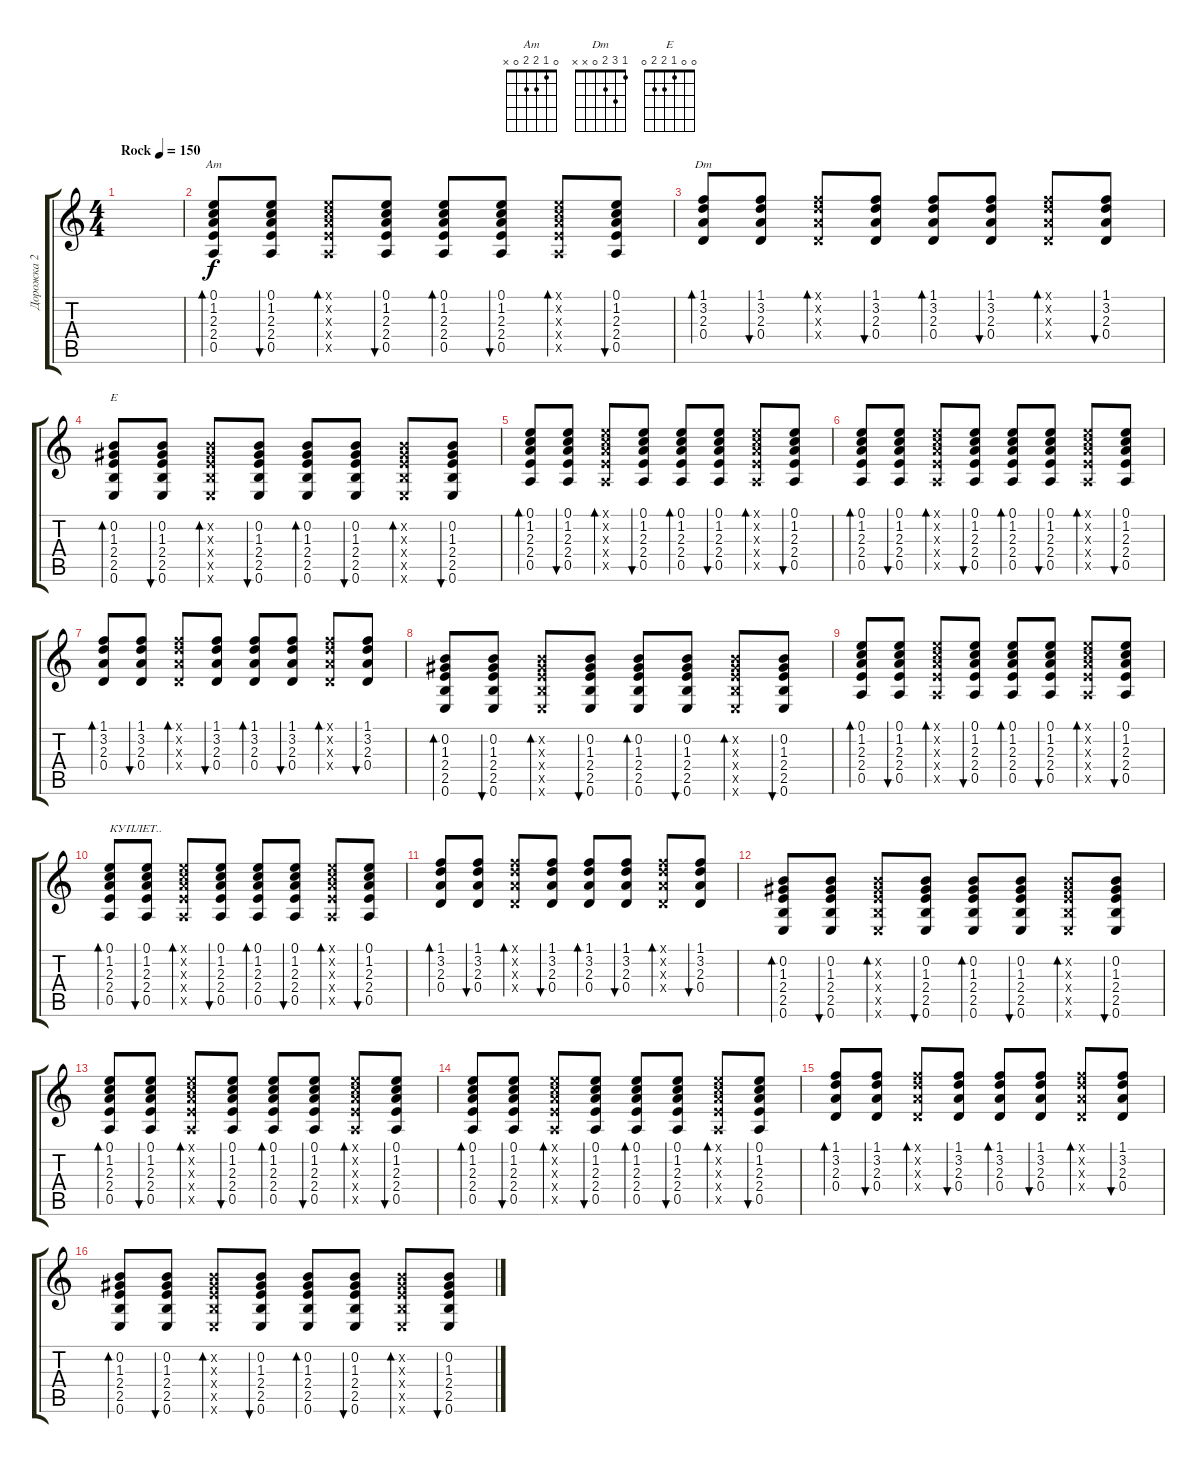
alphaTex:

\track ("Дорожка 2" "Дорожка 2") {instrument acousticguitarsteel}
\staff {score tabs}
\tuning (E4 B3 G3 D3 A2 E2) {hide}
\chord ("Am" 0 1 2 2 0 x)
\chord ("Dm" 1 3 2 0 x x)
\chord ("E" 0 0 1 2 2 0)
\ts (4 4)
\tempo (150 "Rock")
\clef g2
\ks c
|
(0.1 1.2 2.3 2.4 0.5).8{bd 30 ch "Am"} (0.1 1.2 2.3 2.4 0.5).8{bu 30} (0.1{x} 1.2{x} 2.3{x} 2.4{x} 0.5{x}).8{bd 30} (0.1 1.2 2.3 2.4 0.5).8{bu 30} (0.1 1.2 2.3 2.4 0.5).8{bd 30} (0.1 1.2 2.3 2.4 0.5).8{bu 30} (0.1{x} 1.2{x} 2.3{x} 2.4{x} 0.5{x}).8{bd 30} (0.1 1.2 2.3 2.4 0.5).8{bu 30} |
(1.1 3.2 2.3 0.4).8{bd 30 ch "Dm"} (1.1 3.2 2.3 0.4).8{bu 30} (1.1{x} 3.2{x} 2.3{x} 0.4{x}).8{bd 30} (1.1 3.2 2.3 0.4).8{bu 30} (1.1 3.2 2.3 0.4).8{bd 30} (1.1 3.2 2.3 0.4).8{bu 30} (1.1{x} 3.2{x} 2.3{x} 0.4{x}).8{bd 30} (1.1 3.2 2.3 0.4).8{bu 30} |
(0.2 1.3 2.4 2.5 0.6).8{bd 30 ch "E"} (0.2 1.3 2.4 2.5 0.6).8{bu 30} (0.2{x} 1.3{x} 2.4{x} 2.5{x} 0.6{x}).8{bd 30} (0.2 1.3 2.4 2.5 0.6).8{bu 30} (0.2 1.3 2.4 2.5 0.6).8{bd 30} (0.2 1.3 2.4 2.5 0.6).8{bu 30} (0.2{x} 1.3{x} 2.4{x} 2.5{x} 0.6{x}).8{bd 30} (0.2 1.3 2.4 2.5 0.6).8{bu 30} |
(0.1 1.2 2.3 2.4 0.5).8{bd 30} (0.1 1.2 2.3 2.4 0.5).8{bu 30} (0.1{x} 1.2{x} 2.3{x} 2.4{x} 0.5{x}).8{bd 30} (0.1 1.2 2.3 2.4 0.5).8{bu 30} (0.1 1.2 2.3 2.4 0.5).8{bd 30} (0.1 1.2 2.3 2.4 0.5).8{bu 30} (0.1{x} 1.2{x} 2.3{x} 2.4{x} 0.5{x}).8{bd 30} (0.1 1.2 2.3 2.4 0.5).8{bu 30} |
(0.1 1.2 2.3 2.4 0.5).8{bd 30} (0.1 1.2 2.3 2.4 0.5).8{bu 30} (0.1{x} 1.2{x} 2.3{x} 2.4{x} 0.5{x}).8{bd 30} (0.1 1.2 2.3 2.4 0.5).8{bu 30} (0.1 1.2 2.3 2.4 0.5).8{bd 30} (0.1 1.2 2.3 2.4 0.5).8{bu 30} (0.1{x} 1.2{x} 2.3{x} 2.4{x} 0.5{x}).8{bd 30} (0.1 1.2 2.3 2.4 0.5).8{bu 30} |
(1.1 3.2 2.3 0.4).8{bd 30} (1.1 3.2 2.3 0.4).8{bu 30} (1.1{x} 3.2{x} 2.3{x} 0.4{x}).8{bd 30} (1.1 3.2 2.3 0.4).8{bu 30} (1.1 3.2 2.3 0.4).8{bd 30} (1.1 3.2 2.3 0.4).8{bu 30} (1.1{x} 3.2{x} 2.3{x} 0.4{x}).8{bd 30} (1.1 3.2 2.3 0.4).8{bu 30} |
(0.2 1.3 2.4 2.5 0.6).8{bd 30} (0.2 1.3 2.4 2.5 0.6).8{bu 30} (0.2{x} 1.3{x} 2.4{x} 2.5{x} 0.6{x}).8{bd 30} (0.2 1.3 2.4 2.5 0.6).8{bu 30} (0.2 1.3 2.4 2.5 0.6).8{bd 30} (0.2 1.3 2.4 2.5 0.6).8{bu 30} (0.2{x} 1.3{x} 2.4{x} 2.5{x} 0.6{x}).8{bd 30} (0.2 1.3 2.4 2.5 0.6).8{bu 30} |
(0.1 1.2 2.3 2.4 0.5).8{bd 30} (0.1 1.2 2.3 2.4 0.5).8{bu 30} (0.1{x} 1.2{x} 2.3{x} 2.4{x} 0.5{x}).8{bd 30} (0.1 1.2 2.3 2.4 0.5).8{bu 30} (0.1 1.2 2.3 2.4 0.5).8{bd 30} (0.1 1.2 2.3 2.4 0.5).8{bu 30} (0.1{x} 1.2{x} 2.3{x} 2.4{x} 0.5{x}).8{bd 30} (0.1 1.2 2.3 2.4 0.5).8{bu 30} |
(0.1 1.2 2.3 2.4 0.5).8{bd 30 txt "КУПЛЕТ.."} (0.1 1.2 2.3 2.4 0.5).8{bu 30} (0.1{x} 1.2{x} 2.3{x} 2.4{x} 0.5{x}).8{bd 30} (0.1 1.2 2.3 2.4 0.5).8{bu 30} (0.1 1.2 2.3 2.4 0.5).8{bd 30} (0.1 1.2 2.3 2.4 0.5).8{bu 30} (0.1{x} 1.2{x} 2.3{x} 2.4{x} 0.5{x}).8{bd 30} (0.1 1.2 2.3 2.4 0.5).8{bu 30} |
(1.1 3.2 2.3 0.4).8{bd 30} (1.1 3.2 2.3 0.4).8{bu 30} (1.1{x} 3.2{x} 2.3{x} 0.4{x}).8{bd 30} (1.1 3.2 2.3 0.4).8{bu 30} (1.1 3.2 2.3 0.4).8{bd 30} (1.1 3.2 2.3 0.4).8{bu 30} (1.1{x} 3.2{x} 2.3{x} 0.4{x}).8{bd 30} (1.1 3.2 2.3 0.4).8{bu 30} |
(0.2 1.3 2.4 2.5 0.6).8{bd 30} (0.2 1.3 2.4 2.5 0.6).8{bu 30} (0.2{x} 1.3{x} 2.4{x} 2.5{x} 0.6{x}).8{bd 30} (0.2 1.3 2.4 2.5 0.6).8{bu 30} (0.2 1.3 2.4 2.5 0.6).8{bd 30} (0.2 1.3 2.4 2.5 0.6).8{bu 30} (0.2{x} 1.3{x} 2.4{x} 2.5{x} 0.6{x}).8{bd 30} (0.2 1.3 2.4 2.5 0.6).8{bu 30} |
(0.1 1.2 2.3 2.4 0.5).8{bd 30} (0.1 1.2 2.3 2.4 0.5).8{bu 30} (0.1{x} 1.2{x} 2.3{x} 2.4{x} 0.5{x}).8{bd 30} (0.1 1.2 2.3 2.4 0.5).8{bu 30} (0.1 1.2 2.3 2.4 0.5).8{bd 30} (0.1 1.2 2.3 2.4 0.5).8{bu 30} (0.1{x} 1.2{x} 2.3{x} 2.4{x} 0.5{x}).8{bd 30} (0.1 1.2 2.3 2.4 0.5).8{bu 30} |
(0.1 1.2 2.3 2.4 0.5).8{bd 30} (0.1 1.2 2.3 2.4 0.5).8{bu 30} (0.1{x} 1.2{x} 2.3{x} 2.4{x} 0.5{x}).8{bd 30} (0.1 1.2 2.3 2.4 0.5).8{bu 30} (0.1 1.2 2.3 2.4 0.5).8{bd 30} (0.1 1.2 2.3 2.4 0.5).8{bu 30} (0.1{x} 1.2{x} 2.3{x} 2.4{x} 0.5{x}).8{bd 30} (0.1 1.2 2.3 2.4 0.5).8{bu 30} |
(1.1 3.2 2.3 0.4).8{bd 30} (1.1 3.2 2.3 0.4).8{bu 30} (1.1{x} 3.2{x} 2.3{x} 0.4{x}).8{bd 30} (1.1 3.2 2.3 0.4).8{bu 30} (1.1 3.2 2.3 0.4).8{bd 30} (1.1 3.2 2.3 0.4).8{bu 30} (1.1{x} 3.2{x} 2.3{x} 0.4{x}).8{bd 30} (1.1 3.2 2.3 0.4).8{bu 30} |
(0.2 1.3 2.4 2.5 0.6).8{bd 30} (0.2 1.3 2.4 2.5 0.6).8{bu 30} (0.2{x} 1.3{x} 2.4{x} 2.5{x} 0.6{x}).8{bd 30} (0.2 1.3 2.4 2.5 0.6).8{bu 30} (0.2 1.3 2.4 2.5 0.6).8{bd 30} (0.2 1.3 2.4 2.5 0.6).8{bu 30} (0.2{x} 1.3{x} 2.4{x} 2.5{x} 0.6{x}).8{bd 30} (0.2 1.3 2.4 2.5 0.6).8{bu 30}
